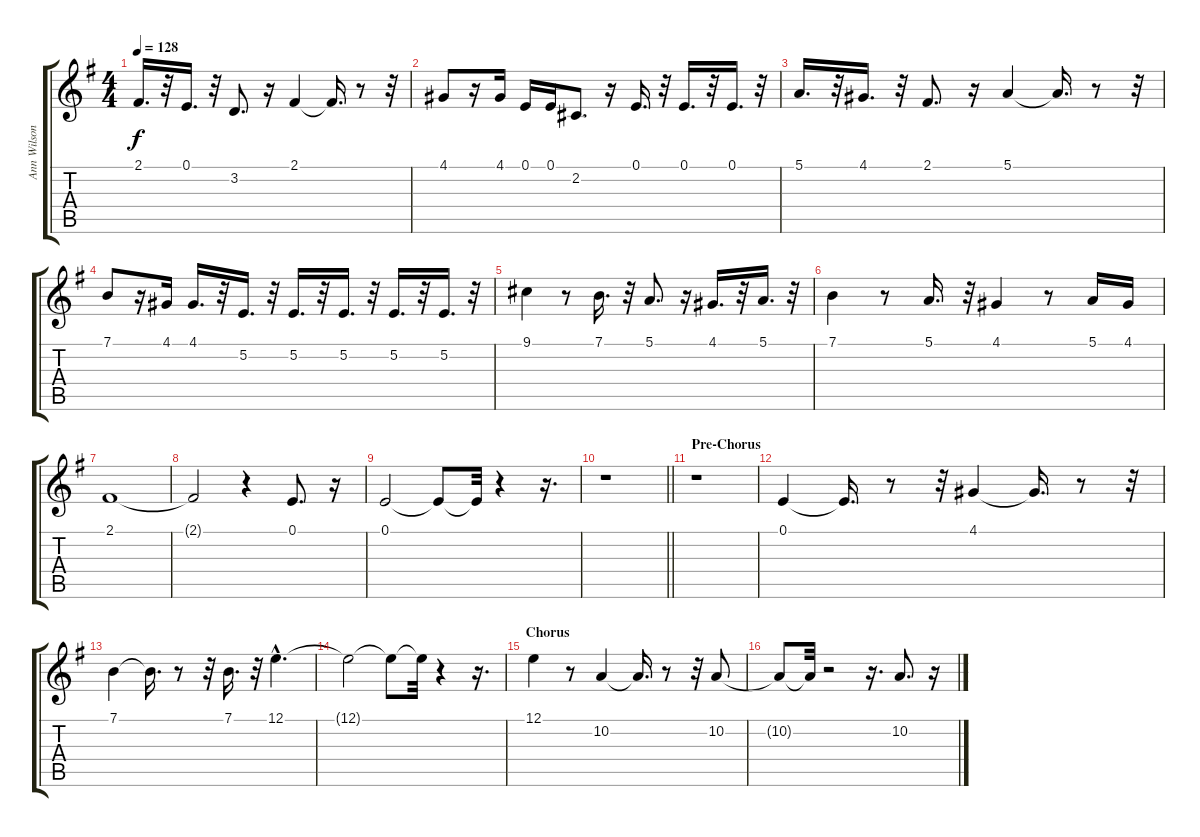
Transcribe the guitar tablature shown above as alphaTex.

\track ("Ann Wilson" "Ann Wilson") {instrument clarinet}
\staff {score tabs}
\tuning (E4 B3 G3 D3 A2 E2) {hide}
\ts (4 4)
\tempo 128
\clef g2
\ks g
2.1.16{d dy f} r.32 0.1.16{d} r.32 3.2.8{d} r.16 2.1.4 2.1{t}.16{d} r.8 r.32 |
4.1.8 r.16 4.1.16 0.1.16 0.1.16 2.2.8{d} r.16 0.1.16{d} r.32 0.1.16{d} r.32 0.1.16{d} r.32 |
5.1.16{d} r.32 4.1.16{d} r.32 2.1.8{d} r.16 5.1.4 5.1{t}.16{d} r.8 r.32 |
7.1.8 r.16 4.1.16 4.1.16{d} r.32 5.2.16{d} r.32 5.2.16{d} r.32 5.2.16{d} r.32 5.2.16{d} r.32 5.2.16{d} r.32 |
9.1.4 r.8 7.1.16{d} r.32 5.1.8{d} r.16 4.1.16{d} r.32 5.1.16{d} r.32 |
7.1.4 r.8 5.1.16{d} r.32 4.1.4 r.8 5.1.16 4.1.16 |
2.1.1 |
2.1{t}.2 r.4 0.1.8{d} r.16 |
0.1.2 0.1{t}.8 0.1{t}.32 r.4 r.16{d} |
\barLineRight lightlight
r.1 |
\section ("" "Pre-Chorus")
r.1 |
0.1.4 0.1{t}.16{d} r.8 r.32 4.1.4 4.1{t}.16{d} r.8 r.32 |
7.1.4 7.1{t}.16{d} r.8 r.32 7.1.16{d} r.32 12.1{hac}.4{d} |
12.1{t}.2 12.1{t}.8 12.1{t}.32 r.4 r.16{d} |
\section ("" "Chorus")
12.1.4 r.8 10.2.4 10.2{t}.16{d} r.8 r.32 10.2.8 |
10.2{t}.8 10.2{t}.32 r.2 r.16{d} 10.2.8{d} r.16
